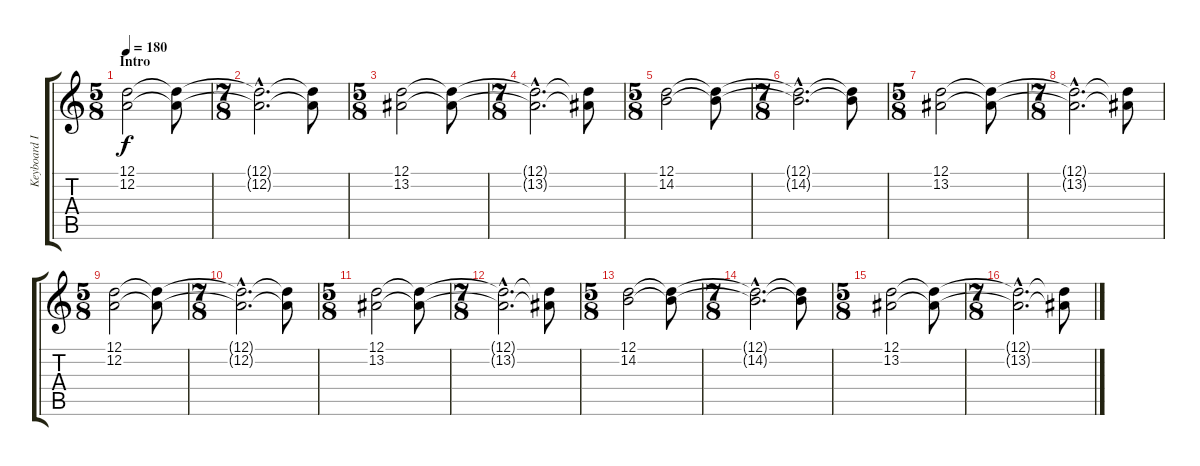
\track ("Keyboard I" "Keyboard I") {instrument stringensemble1}
\staff {score tabs}
\tuning (D4 A3 F3 C3 G2 D2) {hide}
\ts (5 8)
\section ("" "Intro")
\tempo 180
\clef g2
\ks c
(12.1 12.2).2{dy f instrument stringensemble1} (12.1{t} 12.2{t}).8 |
\ts (7 8)
(12.1{hac t} 12.2{hac t}).2{d} (12.1{t} 12.2{t}).8 |
\ts (5 8)
(12.1 13.2).2 (12.1{t} 13.2{t}).8 |
\ts (7 8)
(12.1{hac t} 13.2{hac t}).2{d} (12.1{t} 13.2{t}).8 |
\ts (5 8)
(12.1 14.2).2 (12.1{t} 14.2{t}).8 |
\ts (7 8)
(12.1{hac t} 14.2{hac t}).2{d} (12.1{t} 14.2{t}).8 |
\ts (5 8)
(12.1 13.2).2 (12.1{t} 13.2{t}).8 |
\ts (7 8)
(12.1{hac t} 13.2{hac t}).2{d} (12.1{t} 13.2{t}).8 |
\ts (5 8)
(12.1 12.2).2 (12.1{t} 12.2{t}).8 |
\ts (7 8)
(12.1{hac t} 12.2{hac t}).2{d} (12.1{t} 12.2{t}).8 |
\ts (5 8)
(12.1 13.2).2 (12.1{t} 13.2{t}).8 |
\ts (7 8)
(12.1{hac t} 13.2{hac t}).2{d} (12.1{t} 13.2{t}).8 |
\ts (5 8)
(12.1 14.2).2 (12.1{t} 14.2{t}).8 |
\ts (7 8)
(12.1{hac t} 14.2{hac t}).2{d} (12.1{t} 14.2{t}).8 |
\ts (5 8)
(12.1 13.2).2 (12.1{t} 13.2{t}).8 |
\ts (7 8)
(12.1{hac t} 13.2{hac t}).2{d} (12.1{t} 13.2{t}).8
